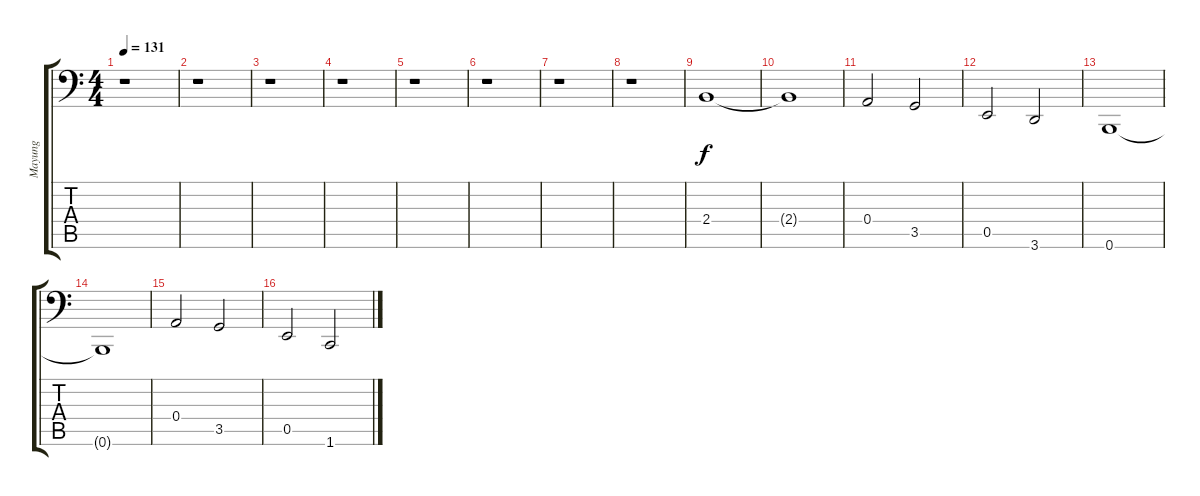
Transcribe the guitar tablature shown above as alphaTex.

\track ("Mayung" "Mayung") {instrument electricbasspick}
\staff {score tabs}
\tuning (C3 G2 D2 A1 E1 B0) {hide}
\ts (4 4)
\tempo 131
\tempo 91
\tempo 131
\clef f4
\ks c
r.1{dy f instrument electricbasspick} |
r.1 |
r.1 |
r.1 |
r.1 |
r.1 |
r.1 |
r.1 |
2.4.1 |
2.4{t}.1 |
0.4.2 3.5.2 |
0.5.2 3.6.2 |
0.6.1 |
0.6{t}.1 |
0.4.2 3.5.2 |
0.5.2 1.6.2
